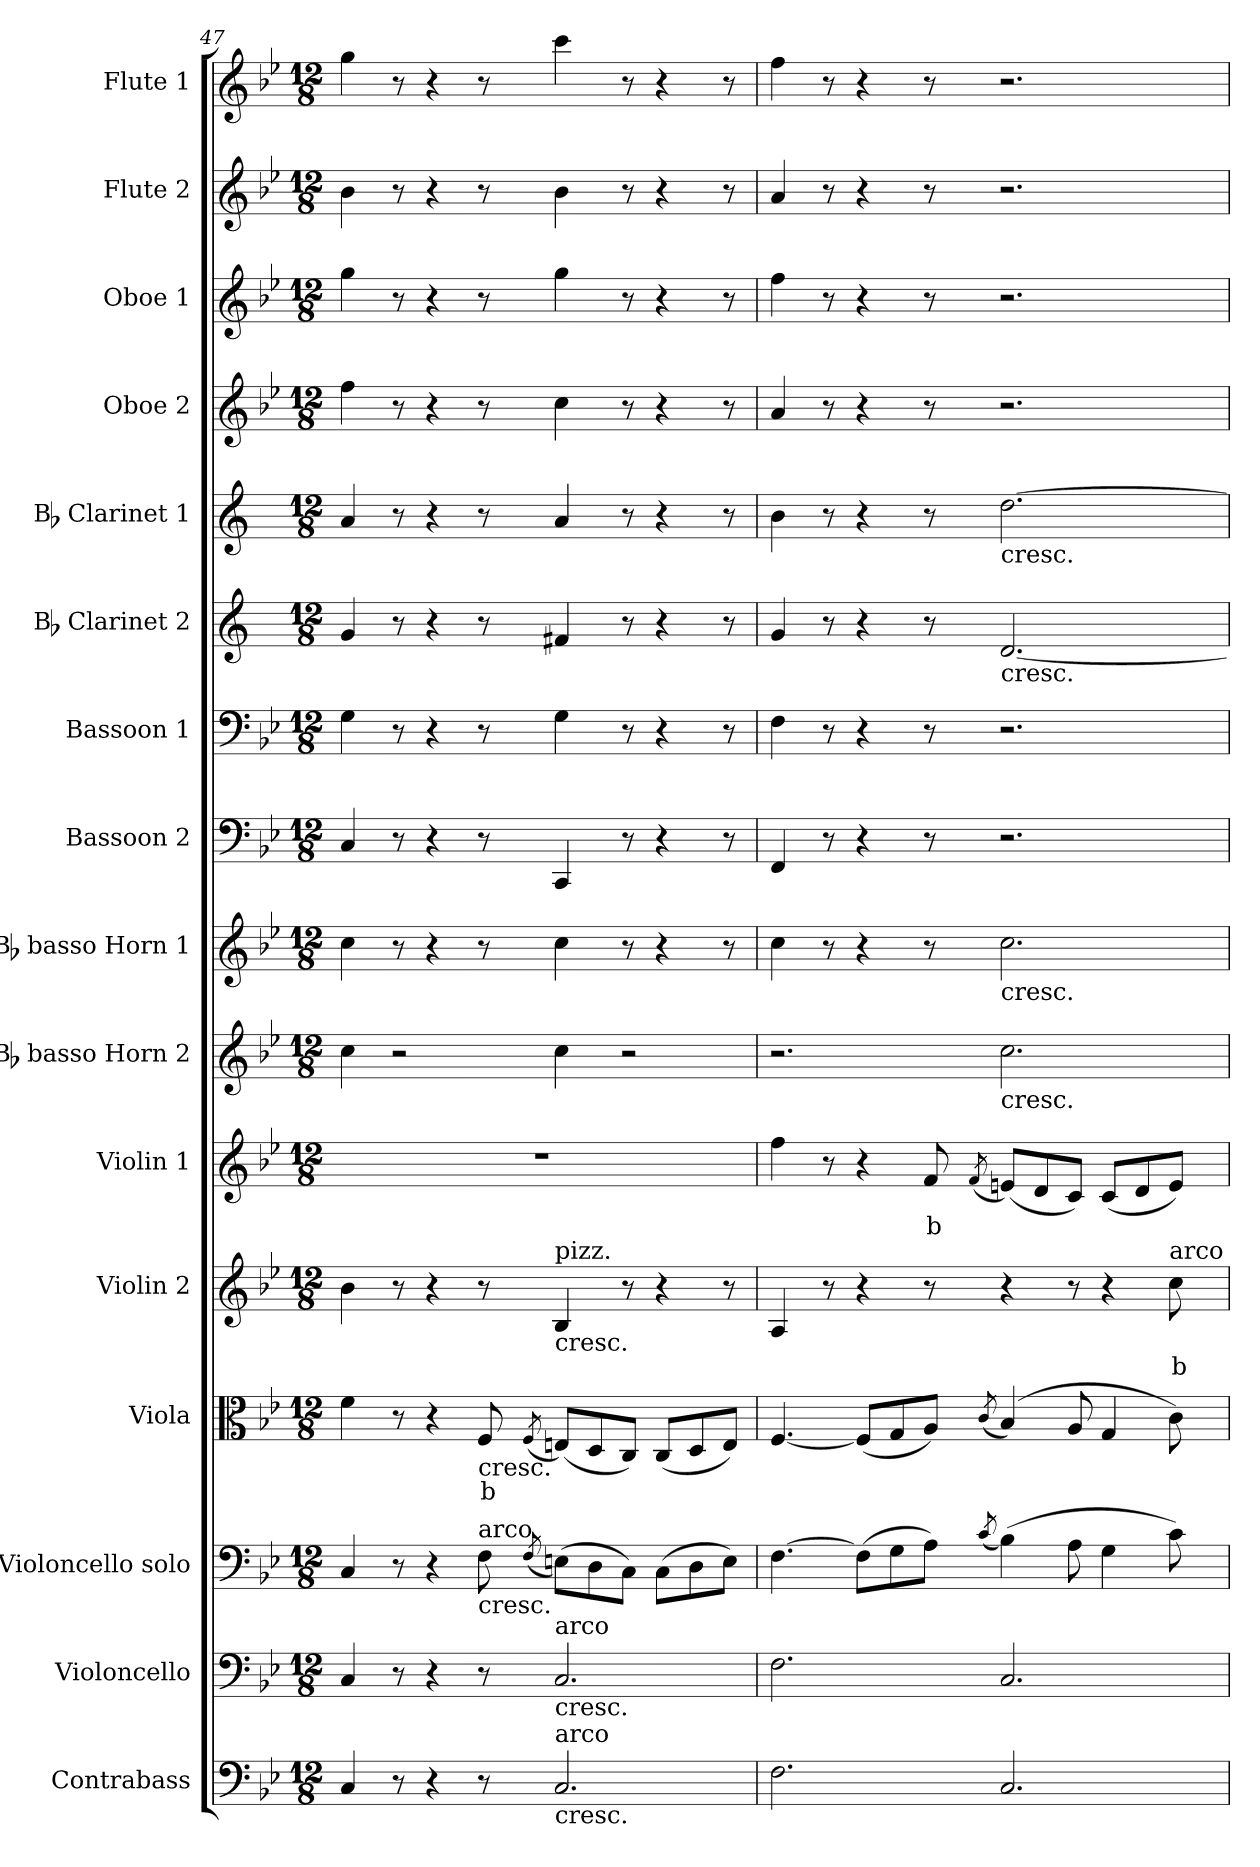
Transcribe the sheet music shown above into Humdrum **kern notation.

**kern	**kern	**kern	**kern	**text	**kern	**text	**kern	**text	**kern	**kern	**kern	**kern	**kern	**kern	**kern	**kern	**kern	**kern
*part16	*part15	*part14	*part13	*part13	*part12	*part12	*part11	*part11	*part10	*part9	*part8	*part7	*part6	*part5	*part4	*part3	*part2	*part1
*staff16	*staff15	*staff14	*staff13	*staff13	*staff12	*staff12	*staff11	*staff11	*staff10	*staff9	*staff8	*staff7	*staff6	*staff5	*staff4	*staff3	*staff2	*staff1
*I"Contrabass	*I"Violoncello	*I"Violoncello solo	*I"Viola	*	*I"Violin 2	*	*I"Violin 1	*	*I"Bb basso Horn 2	*I"Bb basso Horn 1	*I"Bassoon 2	*I"Bassoon 1	*I"Bb Clarinet 2	*I"Bb Clarinet 1	*I"Oboe 2	*I"Oboe 1	*I"Flute 2	*I"Flute 1
*I'Cb	*I'Vc	*I'Vc solo	*I'Vla	*	*I'Vln 2	*	*I'Vln 1	*	*I'Hn 2	*I'Hn 1	*I'Bsn 2	*I'Bsn 1	*I'Cl 2	*I'Cl 1	*I'Ob 2	*I'Ob 1	*I'Fl 2	*I'Fl 1
!!LO:PB:g=z
*clefF4	*clefF4	*clefF4	*clefC3	*	*clefG2	*	*clefG2	*	*clefG2	*clefG2	*clefF4	*clefF4	*clefG2	*clefG2	*clefG2	*clefG2	*clefG2	*clefG2
*ITrd7c12	*	*	*	*	*	*	*	*	*ITrd8c14	*ITrd8c14	*	*	*ITrd1c2	*ITrd1c2	*	*	*	*
*k[b-e-]	*k[b-e-]	*k[b-e-]	*k[b-e-]	*	*k[b-e-]	*	*k[b-e-]	*	*k[b-e-]	*k[b-e-]	*k[b-e-]	*k[b-e-]	*k[b-e-]	*k[b-e-]	*k[b-e-]	*k[b-e-]	*k[b-e-]	*k[b-e-]
*M12/8	*M12/8	*M12/8	*M12/8	*	*M12/8	*	*M12/8	*	*M12/8	*M12/8	*M12/8	*M12/8	*M12/8	*M12/8	*M12/8	*M12/8	*M12/8	*M12/8
=47	=47	=47	=47	=47	=47	=47	=47	=47	=47	=47	=47	=47	=47	=47	=47	=47	=47	=47
4CC/	4C/	4C/	4f\	.	4b-\	.	1.r	.	4c\	4c\	4C/	4G\	4f/	4g/	4ff\	4gg\	4b-\	4gg\
8r	8r	8r	8r	.	8r	.	.	.	2r	8r	8r	8r	8r	8r	8r	8r	8r	8r
4r	4r	4r	4r	.	4r	.	.	.	.	4r	4r	4r	4r	4r	4r	4r	4r	4r
!	!	!	!LO:TX:b:t=cresc.	!	!	!	!	!	!	!	!	!	!	!	!	!	!	!
!	!	!LO:TX:b:t=cresc.	!	!	!	!	!	!	!	!	!	!	!	!	!	!	!	!
!	!	!LO:TX:a:t=arco	!	!	!	!	!	!	!	!	!	!	!	!	!	!	!	!
!	!	!	!	!LO:LY:b:color=#FF0000	!	!	!	!	!	!	!	!	!	!	!	!	!	!
8r	8r	8F\	8F/	b	8r	.	.	.	.	8r	8r	8r	8r	8r	8r	8r	8r	8r
.	.	(8qF/	(8qF/	.	.	.	.	.	.	.	.	.	.	.	.	.	.	.
!	!	!	!	!	!LO:TX:a:t=pizz.	!	!	!	!	!	!	!	!	!	!	!	!	!
!	!	!	!	!	!LO:TX:b:t=cresc.	!	!	!	!	!	!	!	!	!	!	!	!	!
!	!LO:TX:b:t=cresc.	!	!	!	!	!	!	!	!	!	!	!	!	!	!	!	!	!
!	!LO:TX:a:t=arco	!	!	!	!	!	!	!	!	!	!	!	!	!	!	!	!	!
!LO:TX:b:t=cresc.	!	!	!	!	!	!	!	!	!	!	!	!	!	!	!	!	!	!
!LO:TX:a:t=arco	!	!	!	!	!	!	!	!	!	!	!	!	!	!	!	!	!	!
2.CC/	2.C/	(8En\L)	(8En/L)	.	4B-/	.	.	.	4c\	4c\	4CC/	4G\	4en/	4g/	4cc\	4gg\	4b-\	4ccc\
.	.	8D\	8D/	.	.	.	.	.	.	.	.	.	.	.	.	.	.	.
.	.	8C\J)	8C/J)	.	8r	.	.	.	2r	8r	8r	8r	8r	8r	8r	8r	8r	8r
.	.	(8C\L	(8C/L	.	4r	.	.	.	.	4r	4r	4r	4r	4r	4r	4r	4r	4r
.	.	8D\	8D/	.	.	.	.	.	.	.	.	.	.	.	.	.	.	.
.	.	8E\J)	8E/J)	.	8r	.	.	.	.	8r	8r	8r	8r	8r	8r	8r	8r	8r
=48	=48	=48	=48	=48	=48	=48	=48	=48	=48	=48	=48	=48	=48	=48	=48	=48	=48	=48
2.FF\	2.F\	[4.F\	[4.F/	.	4A/	.	4ff\	.	2.r	4c\	4FF/	4F\	4f/	4a\	4a/	4ff\	4a/	4ff\
.	.	.	.	.	8r	.	8r	.	.	8r	8r	8r	8r	8r	8r	8r	8r	8r
.	.	(8F\L]	(8F/L]	.	4r	.	4r	.	.	4r	4r	4r	4r	4r	4r	4r	4r	4r
.	.	8G\	8G/	.	.	.	.	.	.	.	.	.	.	.	.	.	.	.
!	!	!	!	!	!	!	!	!LO:LY:b:color=#FF0000	!	!	!	!	!	!	!	!	!	!
.	.	8A\J)	8A/J)	.	8r	.	8f/	b	.	8r	8r	8r	8r	8r	8r	8r	8r	8r
.	.	(8qc/	(8qc/	.	.	.	(8qf/	.	.	.	.	.	.	.	.	.	.	.
!	!	!	!	!	!	!	!	!	!	!	!	!	!	!LO:TX:b:t=cresc.	!	!	!	!
!	!	!	!	!	!	!	!	!	!	!	!	!	!LO:TX:b:t=cresc.	!	!	!	!	!
!	!	!	!	!	!	!	!	!	!	!LO:TX:b:t=cresc.	!	!	!	!	!	!	!	!
!	!	!	!	!	!	!	!	!	!LO:TX:b:t=cresc.	!	!	!	!	!	!	!	!	!
2.CC/	2.C/	(4B-\)	(4B-/)	.	4r	.	(8en/L)	.	2.c\	2.c\	2.r	2.r	[2.c/	[2.cc\	2.r	2.r	2.r	2.r
.	.	.	.	.	.	.	8d/	.	.	.	.	.	.	.	.	.	.	.
.	.	8A\	8A/	.	8r	.	8c/J)	.	.	.	.	.	.	.	.	.	.	.
.	.	4G\	4G/	.	4r	.	(8c/L	.	.	.	.	.	.	.	.	.	.	.
.	.	.	.	.	.	.	8d/	.	.	.	.	.	.	.	.	.	.	.
!	!	!	!	!	!LO:TX:a:t=arco	!	!	!	!	!	!	!	!	!	!	!	!	!
!	!	!	!	!	!	!LO:LY:b:color=#FF0000	!	!	!	!	!	!	!	!	!	!	!	!
.	.	8c\)	8c\)	.	8cc\	b	8e/J)	.	.	.	.	.	.	.	.	.	.	.
=	=	=	=	=	=	=	=	=	=	=	=	=	=	=	=	=	=	=
*-	*-	*-	*-	*-	*-	*-	*-	*-	*-	*-	*-	*-	*-	*-	*-	*-	*-	*-
